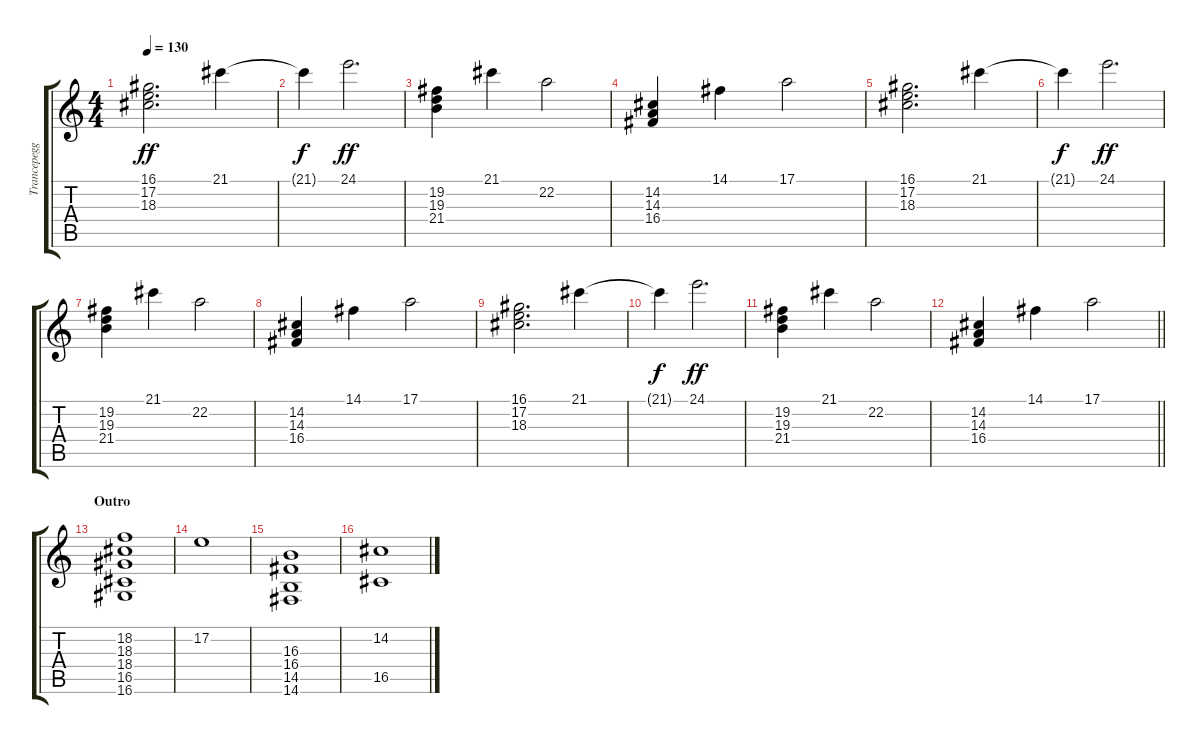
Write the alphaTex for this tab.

\track ("Trancepeggio" "Trancepegg") {instrument pad6metallic}
\staff {score tabs}
\tuning (E4 B3 G3 D3 A2 E2) {hide}
\ts (4 4)
\tempo 130
\clef g2
\ks c
(16.1 17.2 18.3).2{d dy ff} 21.1.4 |
21.1{t}.4{dy f} 24.1.2{d dy ff} |
(19.2 19.3 21.4).4 21.1.4 22.2.2 |
(14.2 14.3 16.4).4 14.1.4 17.1.2 |
(16.1 17.2 18.3).2{d} 21.1.4 |
21.1{t}.4{dy f} 24.1.2{d dy ff} |
(19.2 19.3 21.4).4 21.1.4 22.2.2 |
(14.2 14.3 16.4).4 14.1.4 17.1.2 |
(16.1 17.2 18.3).2{d} 21.1.4 |
21.1{t}.4{dy f} 24.1.2{d dy ff} |
(19.2 19.3 21.4).4 21.1.4 22.2.2 |
\barLineRight lightlight
(14.2 14.3 16.4).4 14.1.4 17.1.2 |
\section ("" "Outro")
(18.2 18.3 18.4 16.5 16.6).1 |
17.2.1 |
(16.3 16.4 14.5 14.6).1 |
(14.2 16.5).1
